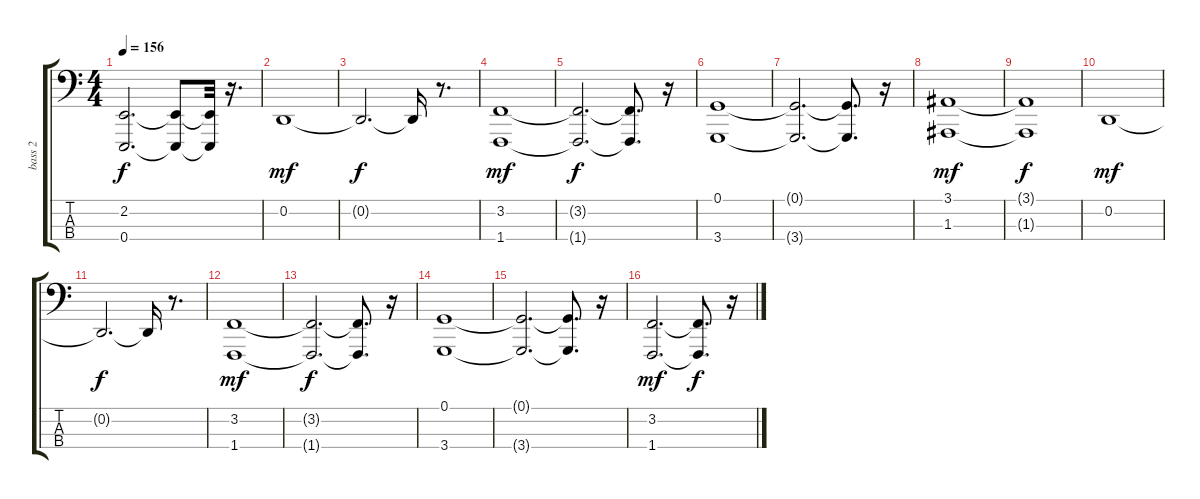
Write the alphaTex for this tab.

\track ("bass 2" "bass 2") {instrument lead5charang}
\staff {score tabs}
\tuning (G2 D2 A1 E1) {hide}
\ts (4 4)
\tempo 156
\clef f4
\ks c
(2.2 0.4).2{d dy f} (2.2{t} 0.4{t}).8 (2.2{t} 0.4{t}).32 r.16{d} |
0.2.1{dy mf} |
0.2{t}.2{d dy f} 0.2{t}.16 r.8{d} |
(3.2 1.4).1{dy mf} |
(3.2{t} 1.4{t}).2{d dy f} (3.2{t} 1.4{t}).8{d} r.16 |
(0.1 3.4).1 |
(0.1{t} 3.4{t}).2{d} (0.1{t} 3.4{t}).8{d} r.16 |
(3.1 1.3).1{dy mf} |
(3.1{t} 1.3{t}).1{dy f} |
0.2.1{dy mf} |
0.2{t}.2{d dy f} 0.2{t}.16 r.8{d} |
(3.2 1.4).1{dy mf} |
(3.2{t} 1.4{t}).2{d dy f} (3.2{t} 1.4{t}).8{d} r.16 |
(0.1 3.4).1 |
(0.1{t} 3.4{t}).2{d} (0.1{t} 3.4{t}).8{d} r.16 |
(3.2 1.4).2{d dy mf} (3.2{t} 1.4{t}).8{d dy f} r.16
